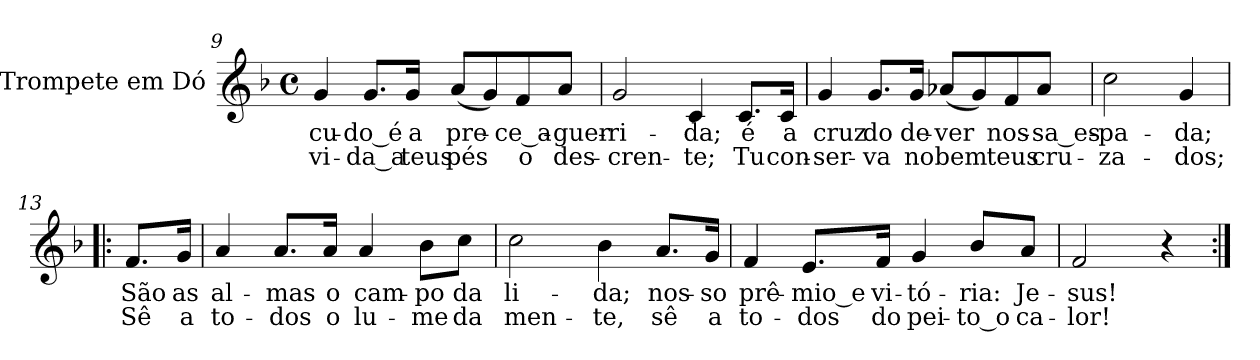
**kern	**text	**text
*part1	*part1	*part1
*staff1	*staff1	*staff1
*I"Trompete em Dó	*	*
!!LO:LB:g=z
*clefG2	*	*
*k[b-]	*	*
*F:	*	*
*M4/4	*	*
*met(c)	*	*
=9	=9	=9
!	!LO:LY:b:color=#000000	!LO:LY:b:color=#000000
4gi/	-cu-	-vi-
!	!LO:LY:b:color=#000000	!LO:LY:b:color=#000000
8.gi/L	-do_é	-da_a
!	!LO:LY:b:color=#000000	!LO:LY:b:color=#000000
16gi/Jk	a	teus
!	!LO:LY:b:color=#000000	!LO:LY:b:color=#000000
(8ai/L	pre-	pés
8gi/)	.	.
!	!LO:LY:b:color=#000000	!LO:LY:b:color=#000000
8fi/	-ce_a-	o
!	!LO:LY:b:color=#000000	!LO:LY:b:color=#000000
8ai/J	-guer-	des-
=10	=10	=10
!	!LO:LY:b:color=#000000	!LO:LY:b:color=#000000
2gi/	-ri-	-cren-
!	!LO:LY:b:color=#000000	!LO:LY:b:color=#000000
4ci/	-da;	-te;
!	!LO:LY:b:color=#000000	!LO:LY:b:color=#000000
8.ci/L	é	Tu
!	!LO:LY:b:color=#000000	!LO:LY:b:color=#000000
16ci/Jk	a	con-
=11	=11	=11
!	!LO:LY:b:color=#000000	!LO:LY:b:color=#000000
4gi/	cruz	-ser-
!	!LO:LY:b:color=#000000	!LO:LY:b:color=#000000
8.gi/L	do	-va
!	!LO:LY:b:color=#000000	!LO:LY:b:color=#000000
16gi/Jk	de-	no
!	!LO:LY:b:color=#000000	!LO:LY:b:color=#000000
(8a-Xi/L	-ver	bem
8gi/)	.	.
!	!LO:LY:b:color=#000000	!LO:LY:b:color=#000000
8fi/	nos-	teus
!	!LO:LY:b:color=#000000	!LO:LY:b:color=#000000
8a-i/J	-sa_es-	cru-
=12	=12	=12
!	!LO:LY:b:color=#000000	!LO:LY:b:color=#000000
2cci\	-pa-	-za-
!	!LO:LY:b:color=#000000	!LO:LY:b:color=#000000
4gi/	-da;	-dos;
!!LO:LB:g=z
=13!|:	=13!|:	=13!|:
!	!LO:LY:b:color=#000000	!LO:LY:b:color=#000000
8.fi/L	São	Sê
!	!LO:LY:b:color=#000000	!LO:LY:b:color=#000000
16gi/Jk	as	a
=14	=14	=14
!	!LO:LY:b:color=#000000	!LO:LY:b:color=#000000
4ai/	al-	to-
!	!LO:LY:b:color=#000000	!LO:LY:b:color=#000000
8.ai/L	-mas	-dos
!	!LO:LY:b:color=#000000	!LO:LY:b:color=#000000
16ai/Jk	o	o
!	!LO:LY:b:color=#000000	!LO:LY:b:color=#000000
4ai/	cam-	lu-
!	!LO:LY:b:color=#000000	!LO:LY:b:color=#000000
8b-i\L	-po	-me
!	!LO:LY:b:color=#000000	!LO:LY:b:color=#000000
8cci\J	da	da
=15	=15	=15
!	!LO:LY:b:color=#000000	!LO:LY:b:color=#000000
2cci\	li-	men-
!	!LO:LY:b:color=#000000	!LO:LY:b:color=#000000
4b-i\	-da;	-te,
!	!LO:LY:b:color=#000000	!LO:LY:b:color=#000000
8.ai/L	nos-	sê
!	!LO:LY:b:color=#000000	!LO:LY:b:color=#000000
16gi/Jk	-so	a
=16	=16	=16
!	!LO:LY:b:color=#000000	!LO:LY:b:color=#000000
4fi/	prê-	to-
!	!LO:LY:b:color=#000000	!LO:LY:b:color=#000000
8.ei/L	-mio_e	-dos
!	!LO:LY:b:color=#000000	!LO:LY:b:color=#000000
16fi/Jk	vi-	do
!	!LO:LY:b:color=#000000	!LO:LY:b:color=#000000
4gi/	-tó-	pei-
!	!LO:LY:b:color=#000000	!LO:LY:b:color=#000000
8b-i/L	-ria:	-to_o
!	!LO:LY:b:color=#000000	!LO:LY:b:color=#000000
8ai/J	Je-	ca-
=17	=17	=17
!	!LO:LY:b:color=#000000	!LO:LY:b:color=#000000
2fi/	-sus!	-lor!
4r	.	.
=:|!	=:|!	=:|!
*-	*-	*-
